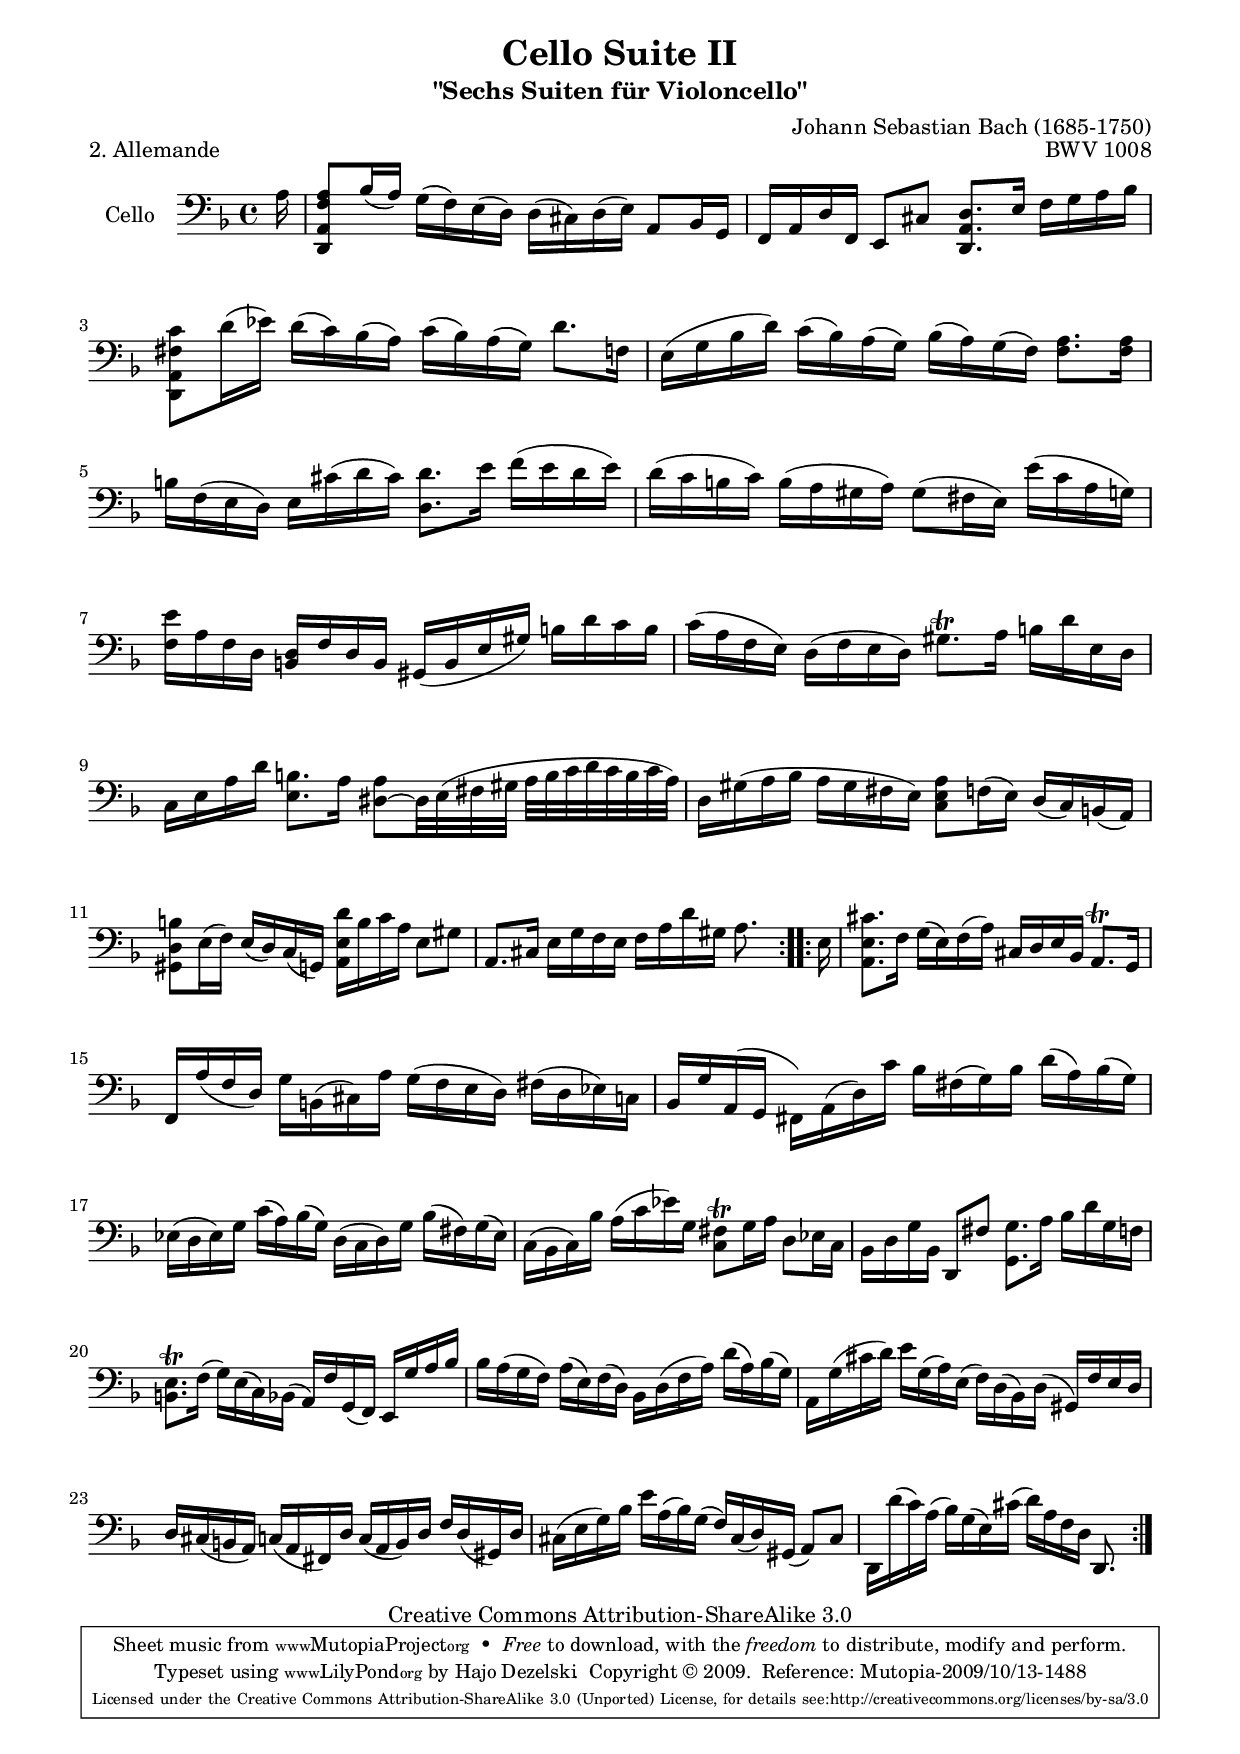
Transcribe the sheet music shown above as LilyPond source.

\version "2.13.4"

\paper {
    page-top-space = #0.0
    %indent = 0.0
    line-width = 18.0\cm
    ragged-bottom = ##f
    ragged-last-bottom = ##f
}

% #(set-default-paper-size "a4")

#(set-global-staff-size 19)

\header {
        title = "Cello Suite II"
        subtitle = "\"Sechs Suiten für Violoncello\""
        piece = "2. Allemande"
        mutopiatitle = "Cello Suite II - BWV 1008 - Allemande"
        composer = "Johann Sebastian Bach (1685-1750)"
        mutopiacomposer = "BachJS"
        opus = "BWV 1008"
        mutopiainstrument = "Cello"
		arrangement = "Hajo Dezelski"
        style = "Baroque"
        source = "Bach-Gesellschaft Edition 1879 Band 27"
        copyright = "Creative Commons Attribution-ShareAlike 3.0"
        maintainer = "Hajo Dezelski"
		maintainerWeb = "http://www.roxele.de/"
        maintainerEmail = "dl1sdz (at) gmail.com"
	
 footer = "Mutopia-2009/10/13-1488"
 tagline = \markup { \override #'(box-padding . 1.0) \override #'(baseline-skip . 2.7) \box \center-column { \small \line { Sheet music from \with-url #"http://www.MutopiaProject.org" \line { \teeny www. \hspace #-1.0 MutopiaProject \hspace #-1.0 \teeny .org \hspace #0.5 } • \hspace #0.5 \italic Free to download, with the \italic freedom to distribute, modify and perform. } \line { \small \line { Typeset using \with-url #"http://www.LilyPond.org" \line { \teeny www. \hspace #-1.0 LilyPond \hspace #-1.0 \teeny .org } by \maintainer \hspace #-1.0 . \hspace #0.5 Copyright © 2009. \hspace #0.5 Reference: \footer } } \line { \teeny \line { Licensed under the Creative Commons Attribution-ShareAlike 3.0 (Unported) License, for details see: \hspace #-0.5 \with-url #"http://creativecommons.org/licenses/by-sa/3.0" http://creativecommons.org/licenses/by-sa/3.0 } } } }
}

melody = \relative a {
	\repeat volta 2 {
		\partial 16 a16 | % 0
		<d,, a' f' a>8 [bes''16 (a)] g [(f) e (d)] d [(cis) d (e)] a,8 [bes16 g] | % 1
		f [a d f,] e8 [cis'] <d, a' d>8. [e'16] f [g a bes] | % 2
		<d,, a' fis' c'>8 [d''16 (ees)] d [(c) bes (a)] c [(bes) a (g)] d'8. [f,16] | % 3
		e16 [(g bes d)] c [(bes) a (g)] bes [(a) g (f)] <f a>8. [<f a>16] | % 4
		b16 [f (e d)] e [cis' (d cis)] <d, d'>8. [e'16] f [(e d e)] | % 5
		d16 [(c b c)] b [(a gis a)] gis8 [(fis16 e)] e' [(c a g)] | % 6
		<f e'>16 [ a f d] <b d> [f' d b] gis [(b e gis)] b [d c b] | % 7
		c16 [(a f e)] d [(f e d)] gis8.\trill [a16] b [d e, d] | % 8
		c16 [e a d] <e, b'>8. [a16] <dis, ~ a'>8 [dis32 e (fis gis] a [ b c d c b c a)]  | % 9
		d,16 [gis (a bes] a [gis fis e)] <c e a>8 [f16 (e)] d [(c) b (a)] | % 10
		<gis d' b'>8 [e'16 (f)] e [(d) c (g) ] <a e' d'>16 [b' c a] e8 [gis] | % 11
		a,8. [cis16] e [g f e] f [a d gis,] a8. s16 | % 12
	} % end repeat
	
	\repeat volta 2 {
		\partial 16 e16 | % 0
		<a, e' cis'>8. [f'16] g [(e) f (a)] cis, [d e bes] a8. \trill [g16] | % 13
		f16 [ a' (f d)] g [b, (cis) a'] g [(f e d)] fis [(d ees) c] | % 14
		bes16 [g' a, (g] fis) [a (d) c'] bes [fis (g) bes] d [(a) bes (g)] | % 15
		ees16 [(d ees) g] c [(a) bes (g)] d [(c d) g] bes [(fis) g (ees)] | % 16
		c16 [(bes c) bes'] a [(c ees) g,] <c, fis>8 \trill [g'16 a] d,8 [ees16 c] | % 17
		bes16 [d g bes,] d,8 [fis'] <g, g'>8. [a'16] bes [d g, f] | % 18
		<b, e>8. \trill [f'16] (g) [e (c) bes] (a) [f' g, (f)] e [g' a bes] | % 19
		bes16 [a (g f)] a [(e) f (d)] bes [d (f a)] d [(a) bes (g)] | % 20
		a,16 [g' (cis d)] e [g, (a) e] (f) [d (bes) d] (gis,) [f' e d] | % 21
		d16 [cis (b a)] c [(a fis) d'] c [(a b) d] f [d (gis,) d'] | % 22
		cis16 [(e g) bes] e [a, (bes) g] (f) [cis (d) gis,] (a8) [cis] | % 23
		d,16 [d'' (c) a] (bes) [g (e) cis'] (d) [a f d] d,8. s16 | % 24
  	} % end repeat

}


\score {
 	\context Staff << 
        \set Staff.instrumentName = "Cello"
	\set Staff.midiInstrument = "cello"
        { \clef bass \key d \minor \time 4/4 \melody  }
    >>
	\layout { }
 	 \midi { }
}
